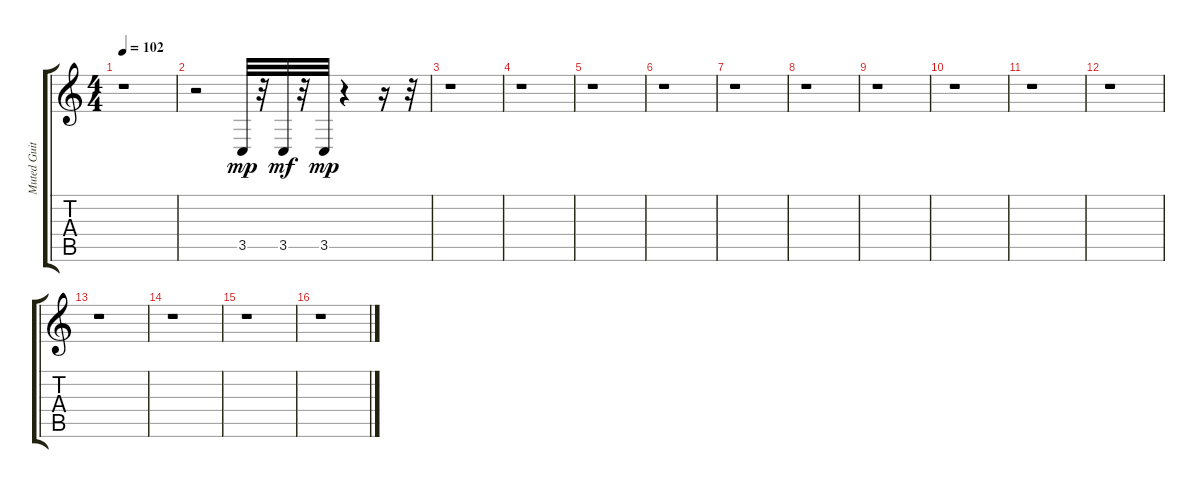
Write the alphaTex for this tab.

\track ("Muted Guitar" "Muted Guit") {instrument timpani}
\staff {score tabs}
\tuning (E4 B3 G3 D3 A2 E2) {hide}
\ts (4 4)
\tempo 102
\clef g2
\ks c
r.1{dy mp} |
r.2 3.5.32{balance 16} r.32 3.5.32{dy mf} r.32 3.5.32{dy mp} r.4 r.16 r.32 |
r.1 |
r.1 |
r.1 |
r.1 |
r.1 |
r.1 |
r.1 |
r.1 |
r.1 |
r.1 |
r.1 |
r.1 |
r.1 |
r.1
